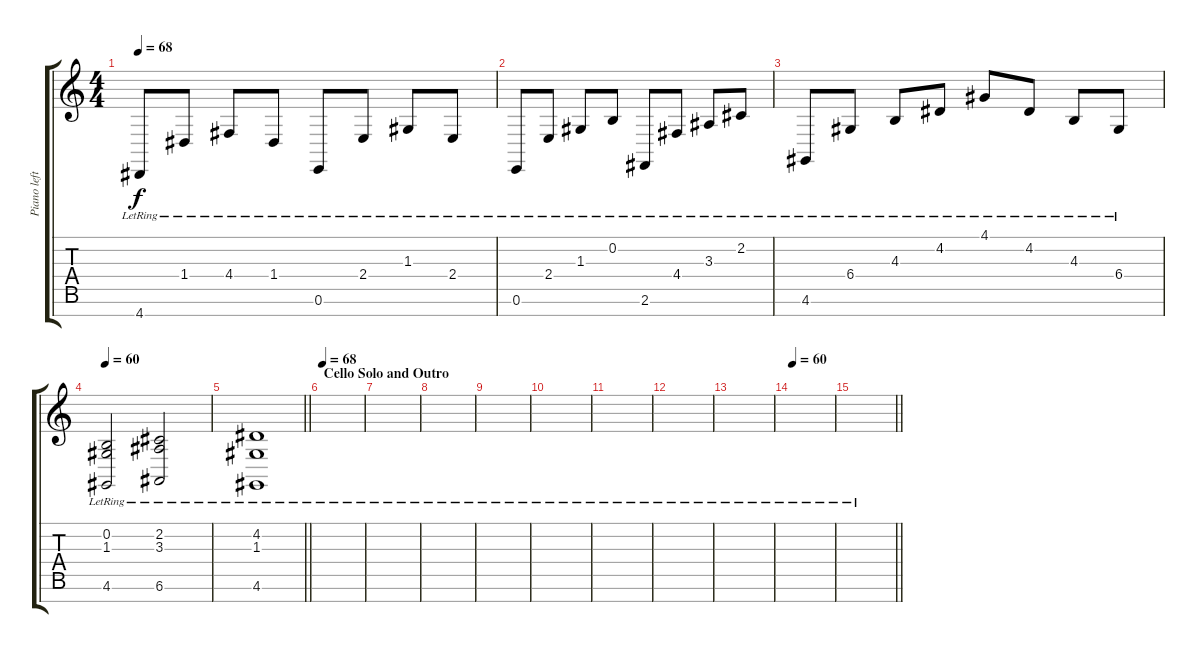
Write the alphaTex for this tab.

\track ("Piano left hand" "Piano left") {instrument acousticgrandpiano}
\staff {score tabs}
\tuning (E4 B3 G3 D3 A2 E2 B1) {hide}
\ts (4 4)
\tempo 68
\clef g2
\ks c
4.7{lr}.8{dy f} 1.4{lr}.8 4.4{lr}.8 1.4{lr}.8 0.6{lr}.8 2.4{lr}.8 1.3{lr}.8 2.4{lr}.8 |
0.6{lr}.8 2.4{lr}.8 1.3{lr}.8 0.2{lr}.8 2.6{lr}.8 4.4{lr}.8 3.3{lr}.8 2.2{lr}.8 |
4.6{lr}.8 6.4{lr}.8 4.3{lr}.8 4.2{lr}.8 4.1{lr}.8 4.2{lr}.8 4.3{lr}.8 6.4{lr}.8 |
\tempo 60
(0.2{lr} 1.3 4.6).2 (2.2{lr} 3.3 6.6).2 |
\barLineRight lightlight
(4.2{lr} 1.3 4.6).1 |
\section ("" "Cello Solo and Outro")
\tempo 68
|
|
|
|
|
|
|
|
\tempo 60
|
\barLineRight lightlight
